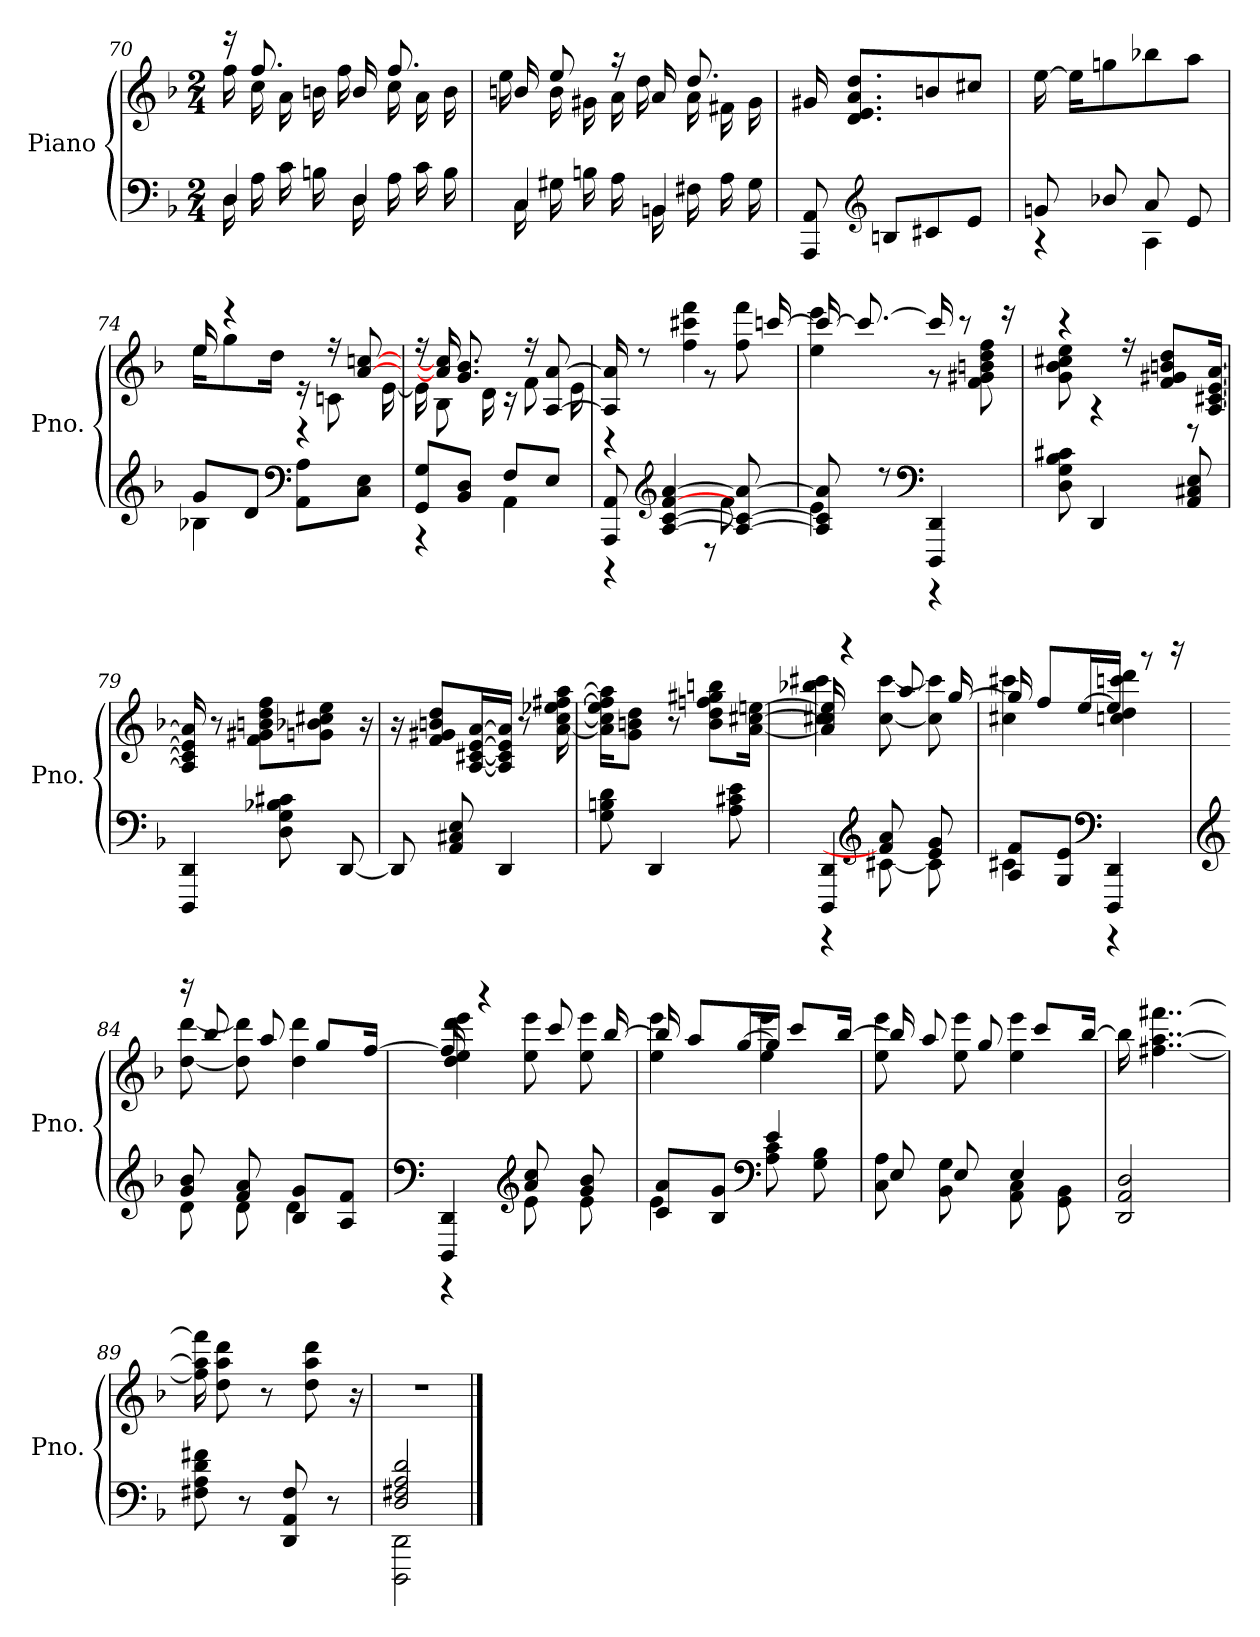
**kern	**kern
*part1	*part1
*staff2	*staff1
*I"Piano	*
*I'Pno.	*
*clefF4	*clefG2
*k[b-]	*k[b-]
*M2/4	*M2/4
=70	=70
*^	*^
4D/	16D\	16r	16ff\
.	16A\	8.ff/	16cc\
.	16c\	.	16a\
.	16Bn\	.	16bn\
4D/	16D\	16b/	16ff\
.	16A\	8.ff/	16cc\
.	16c\	.	16a\
.	16B\	.	16b\
=71	=71	=71	=71
4C/	16C\	16bn/	16ee\
.	16G#X\	8ee/	16b\
.	16Bn\	.	16g#X\
.	16A\	16r	16a\
4BBn/	16BB\	16a/	16dd\
.	16F#X\	8.dd/	16a\
.	16A\	.	16f#X\
.	16G#\	.	16g#\
*v	*v	*	*
*	*v	*v
!!LO:PB:g=z
=72	=72
8AAA/ 8AA/	16g#X/
.	8.d/ 8.e/ 8.a/ 8.dd/L
*clefG2	*
8Bn/L	.
8c#X/	8bn/
8e/J	8cc#X/J
=73	=73
*^	*
8gn/	4r	[16ee\
.	.	16ee\KL]
8b-X/	.	8ggn\
8a/	4A\	8bb-X\
8e/	.	8aa\J
=74	=74	=74
*	*	*^
8g/L	4B-X\	16ee/	16ee\KL
.	.	4r	8gg\
8d/J	.	.	.
.	.	.	16dd\Jk
*clefF4	*	*	*
4r	8AA\ 8A\L	.	16r
.	.	16r	8cn\
.	8C\ 8E\J	[8a/ [8ccn/	.
.	.	.	[16e\
=75	=75	=75	=75
8GG/ 8G/L	4r	16r	16e\]
.	.	16a/] 16cc/]	8B-\
8BB-/ 8D/J	.	8.g/ 8.b-/	.
.	.	.	16d\
8F/L	4AA\	.	16r
.	.	16r	8f\
8E/J	.	[8A/ [8a/	.
.	.	.	16e\
!!LO:LB:g=z	!!
=76	=76	=76	=76
8AAA/ 8AA/	4r	16A/] 16a/]	4r
.	.	8r	.
*clefG2	*	*	*
[4A/ [4c/ [4f/ [4a/	.	.	.
.	.	4ff\ 4ccc#X\ 4fff\	.
.	8r	.	8r
8A/_ 8c/_ 8a/_	8f\	.	8ff\ 8fff\
.	.	[16cccn/	.
=77	=77	=77	=77
8A/] 8c/] 8a/]	4e\	16ccc/_	4ee\ 4eee\
.	.	8.ccc/_	.
8r	.	.	.
*clefF4	*	*	*
4DDD/ 4DD/	4r	16ccc/]	8r
.	.	8r	.
.	.	.	8f\ 8g#X\ 8bn\ 8dd\ 8ff\
.	.	16r	.
*v	*v	*	*
=78	=78	=78
8D\ 8G\ 8B-\ 8c#X\	4r	8g\ 8b-\ 8cc#X\ 8ee\
4DD/	.	4r
.	16r	.
.	8f/ 8g#X/ 8bn/ 8dd/L	.
8AA/ 8C#X/ 8E/	.	8r
.	[16A/ [16c#X/ [16e/ [16a/Jk	.
*	*v	*v
=79	=79
4DDD/ 4DD/	16A/] 16c#/] 16e/] 16a/]
.	8r
.	8f\ 8g#X\ 8bn\ 8dd\ 8ff\L
8D\ 8G\ 8B-X\ 8c#X\	.
.	8gn\ 8b-X\ 8cc#X\ 8ee\J
[8DD/	.
.	16r
!!LO:LB:g=z
=80	=80
8DD/]	16r
.	8f/ 8g#X/ 8bn/ 8dd/L
8AA/ 8C#X/ 8E/	.
.	[16A/ [16c#X/ [16e/ [16a/L
4DD/	16A/] 16c#/] 16e/] 16a/]JJ
.	8r
.	[16a\ [16cc\ [16ee-X\ [16ff#X\ [16aa\
=81	=81
8G\ 8Bn\ 8d\	16a\] 16cc\] 16ee-\] 16ff#\] 16aa\]KL
.	8g\ 8bn\ 8dd\J
4DD/	.
.	8r
.	8b\ 8dd\ 8ffn\ 8gg#X\ 8bbn\L
8A\ 8c#X\ 8e\	.
.	[16a\ [16cc#X\ [16een\Jk
=82	=82
*^	*^
4DDD/ 4DD/	4r	16a/] 16cc#/] 16ee/]	4cc#X\ 4bb-X\ 4ccc#X\
.	.	4r	.
*clefG2	*	*	*
8f/] 8a/	[8c#X\	.	[8cc#\ [8ccc#\
.	.	8aa/	.
8e/ 8g/	8c#\]	.	8cc#\] 8ccc#\]
.	.	[16gg/	.
=83	=83	=83	=83
8A/ 8f/L	4c#X\	16gg/]	4cc#X\ 4ccc#X\
.	.	8ff/L	.
8G/ 8e/J	.	.	.
.	.	[16ee/L	.
*clefF4	*	*	*
4DDD/ 4DD/	4r	16ee/JJ]	4ccn\ 4dd\ 4cccn\ 4ddd\
.	.	8r	.
.	.	16r	.
!!LO:LB:g=z	!!
=84	=84	=84	=84
*clefG2	*	*	*
8g/ 8b-/	8d\	16r	[8dd\ [8ddd\
.	.	8bb-/	.
8f/ 8a/	8d\	.	8dd\] 8ddd\]
.	.	8aa/	.
8B-/ 8g/L	4d\	.	4dd\ 4ddd\
.	.	8gg/L	.
8A/ 8f/J	.	.	.
.	.	[16ff/Jk	.
=85	=85	=85	=85
*clefF4	*	*	*
4DDD/ 4DD/	4r	16ff/]	4dd\ 4ee\ 4ddd\ 4eee\
.	.	4r	.
*clefG2	*	*	*
8a/ 8cc/	8e\	.	8ee\ 8eee\
.	.	8ccc/	.
8g/ 8b-/	8e\	.	8ee\ 8eee\
.	.	[16bb-/	.
=86	=86	=86	=86
8c/ 8a/L	4e\	16bb-/]	4ee\ 4eee\
.	.	8aa/L	.
8B-/ 8g/J	.	.	.
.	.	[16gg/L	.
*clefF4	*	*	*
4e/	8A\ 8c\	16gg/JJ]	4ee\ 4eee\
.	.	8ccc/L	.
.	8G\ 8B-\	.	.
.	.	[16bb-/Jk	.
=87	=87	=87	=87
8E/	8C\ 8A\	16bb-/]	8ee\ 8eee\
.	.	8aa/	.
8E/	8BB-\ 8G\	.	8ee\ 8eee\
.	.	8gg/	.
4E/	8AA\ 8C\	.	4ee\ 4eee\
.	.	8ccc/L	.
.	8GG\ 8BB-\	.	.
.	.	[16bb-/Jk	.
*v	*v	*	*
*	*v	*v
!!LO:LB:g=z
=88	=88
2DD/ 2AA/ 2D/	16bb-\]
.	[4..ff#X\ [4..aa\ [4..fff#X\
=89	=89
8F#X\ 8A\ 8d\ 8f#X\	16ff#\] 16aa\] 16fff#\]
.	8dd\ 8aa\ 8ddd\
8r	.
.	8r
8DD/ 8AA/ 8F#/	.
.	8dd\ 8aa\ 8ddd\
8r	.
.	16r
=90	=90
*^	*
2D/ 2F#X/ 2A/ 2d/	2DDD\ 2DD\	2r
*v	*v	*
==	==
*-	*-
